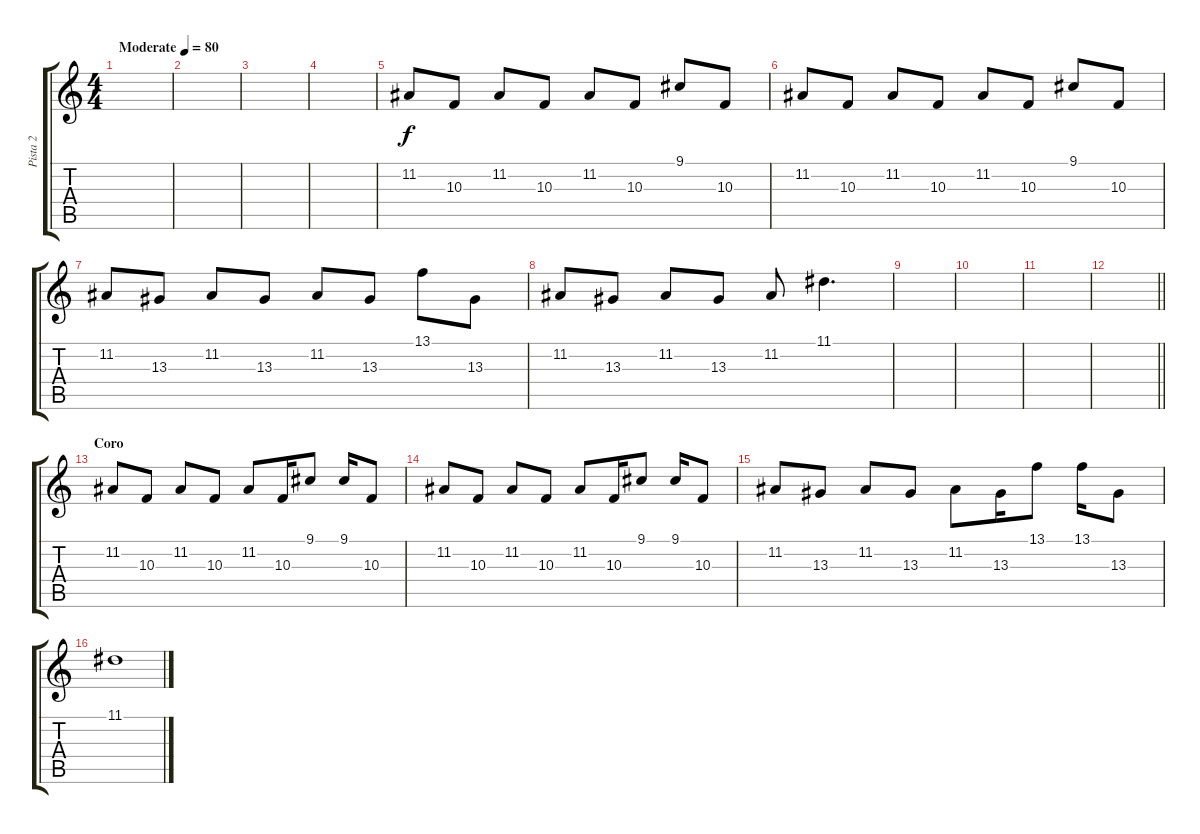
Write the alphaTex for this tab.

\track ("Pista 2" "Pista 2") {instrument acousticgrandpiano}
\staff {score tabs}
\tuning (E4 B3 G3 D3 A2 E2) {hide}
\ts (4 4)
\tempo (80 "Moderate")
\clef g2
\ks c
|
|
|
|
11.2.8 10.3.8 11.2.8 10.3.8 11.2.8 10.3.8 9.1.8 10.3.8 |
11.2.8 10.3.8 11.2.8 10.3.8 11.2.8 10.3.8 9.1.8 10.3.8 |
11.2.8 13.3.8 11.2.8 13.3.8 11.2.8 13.3.8 13.1.8 13.3.8 |
11.2.8 13.3.8 11.2.8 13.3.8 11.2.8 11.1.4{d} |
|
|
|
\barLineRight lightlight
|
\section ("" "Coro")
11.2.8 10.3.8 11.2.8 10.3.8 11.2.8 10.3.16 9.1.8 9.1.16 10.3.8 |
11.2.8 10.3.8 11.2.8 10.3.8 11.2.8 10.3.16 9.1.8 9.1.16 10.3.8 |
11.2.8 13.3.8 11.2.8 13.3.8 11.2.8 13.3.16 13.1.8 13.1.16 13.3.8 |
11.1.1
